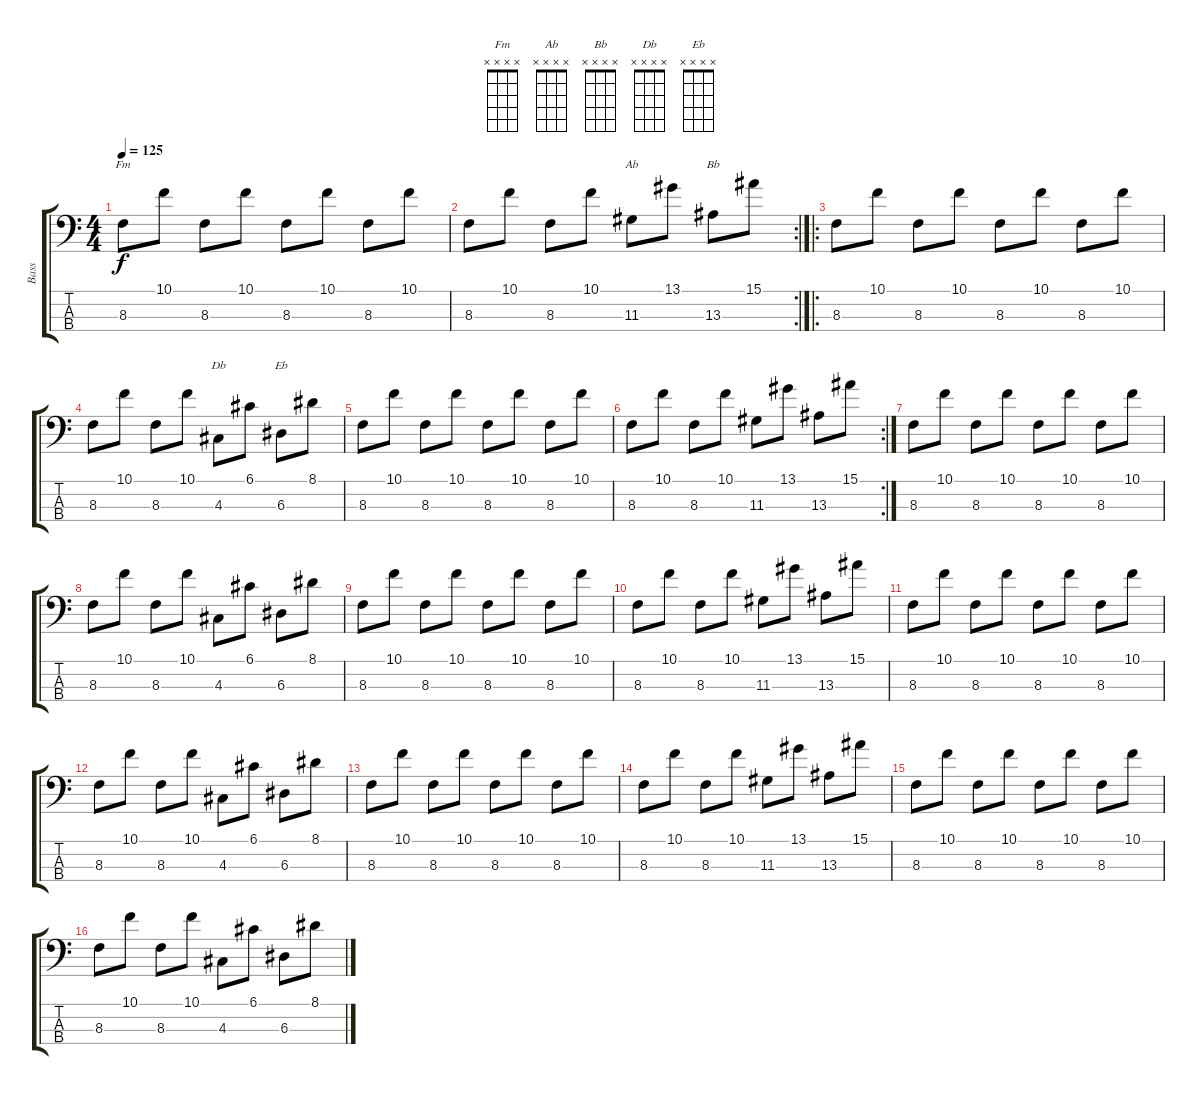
\track ("Bass" "Bass") {instrument electricbassfinger}
\staff {score tabs}
\tuning (G2 D2 A1 E1) {hide}
\chord ("Fm" x x x x)
\chord ("Ab" x x x x)
\chord ("Bb" x x x x)
\chord ("Db" x x x x)
\chord ("Eb" x x x x)
\ts (4 4)
\tempo 125
\clef f4
\ks c
8.3.8{ch "Fm" dy f} 10.1.8 8.3.8 10.1.8 8.3.8 10.1.8 8.3.8 10.1.8 |
\rc 2
8.3.8 10.1.8 8.3.8 10.1.8 11.3.8{ch "Ab"} 13.1.8 13.3.8{ch "Bb"} 15.1.8 |
\ro
8.3.8 10.1.8 8.3.8 10.1.8 8.3.8 10.1.8 8.3.8 10.1.8 |
8.3.8 10.1.8 8.3.8 10.1.8 4.3.8{ch "Db"} 6.1.8 6.3.8{ch "Eb"} 8.1.8 |
8.3.8 10.1.8 8.3.8 10.1.8 8.3.8 10.1.8 8.3.8 10.1.8 |
\rc 2
8.3.8 10.1.8 8.3.8 10.1.8 11.3.8 13.1.8 13.3.8 15.1.8 |
8.3.8 10.1.8 8.3.8 10.1.8 8.3.8 10.1.8 8.3.8 10.1.8 |
8.3.8 10.1.8 8.3.8 10.1.8 4.3.8 6.1.8 6.3.8 8.1.8 |
8.3.8 10.1.8 8.3.8 10.1.8 8.3.8 10.1.8 8.3.8 10.1.8 |
8.3.8 10.1.8 8.3.8 10.1.8 11.3.8 13.1.8 13.3.8 15.1.8 |
8.3.8 10.1.8 8.3.8 10.1.8 8.3.8 10.1.8 8.3.8 10.1.8 |
8.3.8 10.1.8 8.3.8 10.1.8 4.3.8 6.1.8 6.3.8 8.1.8 |
8.3.8 10.1.8 8.3.8 10.1.8 8.3.8 10.1.8 8.3.8 10.1.8 |
8.3.8 10.1.8 8.3.8 10.1.8 11.3.8 13.1.8 13.3.8 15.1.8 |
8.3.8 10.1.8 8.3.8 10.1.8 8.3.8 10.1.8 8.3.8 10.1.8 |
8.3.8 10.1.8 8.3.8 10.1.8 4.3.8 6.1.8 6.3.8 8.1.8
